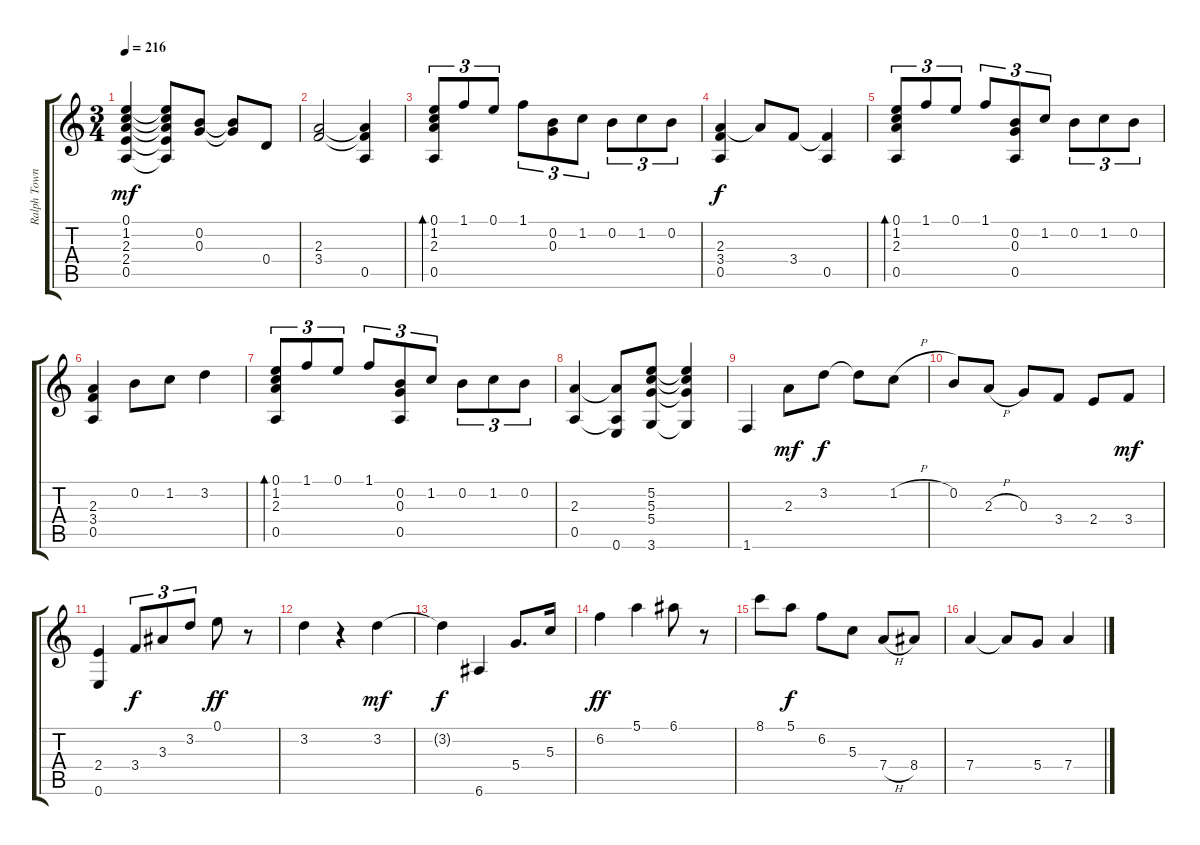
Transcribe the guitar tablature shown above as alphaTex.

\track ("Ralph Towner" "Ralph Town") {instrument acousticguitarnylon}
\staff {score tabs}
\tuning (E4 B3 G3 D3 A2 E2) {hide}
\ts (3 4)
\tempo 216
\clef g2
\ks c
(0.1 1.2 2.3 2.4 0.5).4{dy mf} (0.1{t} 1.2{t} 2.3{t} 2.4{t} 0.5{t}).8 (0.2 0.3).8 (0.2{t} 0.3{t}).8 0.4.8 |
(2.3 3.4).2 (2.3{t} 3.4{t} 0.5).4 |
(0.1 1.2 2.3 0.5).8{tu (3 2) bd 120} 1.1.8{tu (3 2)} 0.1.8{tu (3 2)} 1.1.8{tu (3 2)} (0.2 0.3).8{tu (3 2)} 1.2.8{tu (3 2)} 0.2.8{tu (3 2)} 1.2.8{tu (3 2)} 0.2.8{tu (3 2)} |
(2.3 3.4 0.5).4{dy f} 2.3{t}.8 3.4.8 (3.4{t} 0.5).4 |
(0.1 1.2 2.3 0.5).8{tu (3 2) bd 120} 1.1.8{tu (3 2)} 0.1.8{tu (3 2)} 1.1.8{tu (3 2)} (0.2 0.3 0.5).8{tu (3 2)} 1.2.8{tu (3 2)} 0.2.8{tu (3 2)} 1.2.8{tu (3 2)} 0.2.8{tu (3 2)} |
(2.3 3.4 0.5).4 0.2.8 1.2.8 3.2.4 |
(0.1 1.2 2.3 0.5).8{tu (3 2) bd 120} 1.1.8{tu (3 2)} 0.1.8{tu (3 2)} 1.1.8{tu (3 2)} (0.2 0.3 0.5).8{tu (3 2)} 1.2.8{tu (3 2)} 0.2.8{tu (3 2)} 1.2.8{tu (3 2)} 0.2.8{tu (3 2)} |
(2.3 0.5).4 (2.3{t} 0.5{t} 0.6).8 (5.2 5.3 5.4 3.6).8 (5.2{t} 5.3{t} 5.4{t} 3.6{t}).4 |
1.6.4 2.3.8{dy mf} 3.2.8{dy f} 3.2{t}.8 1.2{h}.8 |
0.2.8 2.3{h}.8 0.3.8 3.4.8 2.4.8 3.4.8{dy mf} |
(2.4 0.6).4 3.4.8{tu (3 2) dy f} 3.3.8{tu (3 2)} 3.2.8{tu (3 2)} 0.1.8{dy ff} r.8 |
3.2.4 r.4 3.2.4{dy mf} |
3.2{t}.4{dy f} 6.6.4 5.4.8{d} 5.3.16 |
6.2.4{dy ff} 5.1.4 6.1.8 r.8 |
8.1.8 5.1.8{dy f} 6.2.8 5.3.8 7.4{h}.8 8.4.8 |
7.4.4 7.4{t}.8 5.4.8 7.4.4
